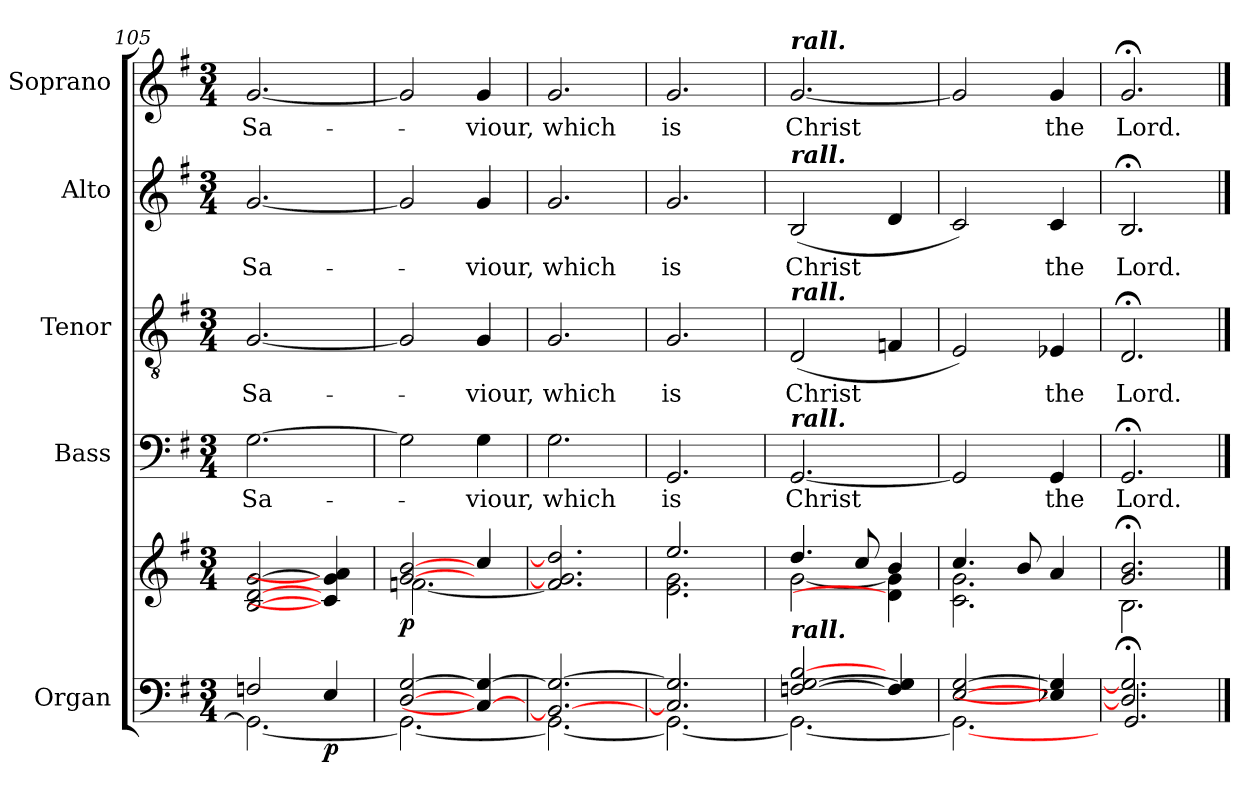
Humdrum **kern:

**kern	**kern	**dynam	**kern	**text	**kern	**text	**kern	**text	**kern	**text
*part5	*part5	*part5	*part4	*part4	*part3	*part3	*part2	*part2	*part1	*part1
*staff6	*staff5	*staff5/6	*staff4	*staff4	*staff3	*staff3	*staff2	*staff2	*staff1	*staff1
*I"Organ	*	*	*I"Bass	*	*I"Tenor	*	*I"Alto	*	*I"Soprano	*
*	*	*	*I'B	*	*I'T	*	*I'A	*	*I'S	*
*clefF4	*clefG2	*	*clefF4	*	*clefGv2	*	*clefG2	*	*clefG2	*
*k[f#]	*k[f#]	*	*k[f#]	*	*k[f#]	*	*k[f#]	*	*k[f#]	*
*G:	*G:	*	*G:	*	*G:	*	*G:	*	*G:	*
*M3/4	*M3/4	*	*M3/4	*	*M3/4	*	*M3/4	*	*M3/4	*
=105	=105	=105	=105	=105	=105	=105	=105	=105	=105	=105
*^	*	*	*	*	*	*	*	*	*	*
*	*^	*	*	*	*	*	*	*	*	*	*
!	!	!LO:N:vis=1	!	!	!	!LO:LY:b	!	!LO:LY:b	!	!LO:LY:b	!	!LO:LY:b
*	*	*	*^	*	*	*	*	*	*	*	*	*
2Fn/	2.GG\_	2.ryy	[2B/ [2d/ [2g/	2.ryy	.	[2.G\	Sa-	[2.G/	Sa-	[2.g/	Sa-	[2.g/	Sa-
!	!	!	!	!	!LO:DY:b=2	!	!	!	!	!	!	!	!
4E/	.	.	4c/] 4g/] 4a/]	.	p	.	.	.	.	.	.	.	.
=106	=106	=106	=106	=106	=106	=106	=106	=106	=106	=106	=106	=106	=106
!	!	!LO:N:vis=1	!	!	!LO:DY:b	!	!	!	!	!	!	!	!
[2D/ [2G/	2.GG\_	2.ryy	[2g/ [2b/	[2.fn\	p	2G\]	.	2G/]	.	2g/]	.	2g/]	.
!	!	!	!	!	!	!	!LO:LY:b	!	!LO:LY:b	!	!LO:LY:b	!	!LO:LY:b
4C/_ 4G/_	.	.	4cc/	.	.	4G\	viour,	4G/	viour,	4g/	viour,	4g/	viour,
=107	=107	=107	=107	=107	=107	=107	=107	=107	=107	=107	=107	=107	=107
!	!	!LO:N:vis=1	!	!	!	!	!LO:LY:b	!	!LO:LY:b	!	!LO:LY:b	!	!LO:LY:b
2.BB/_ 2.G/_	2.GG\_	2.ryy	2.ryy	2.f/] 2.g/] 2.dd/]	.	2.G\	which	2.G/	which	2.g/	which	2.g/	which
=108	=108	=108	=108	=108	=108	=108	=108	=108	=108	=108	=108	=108	=108
!	!	!LO:N:vis=1	!	!	!	!	!LO:LY:b	!	!LO:LY:b	!	!LO:LY:b	!	!LO:LY:b
2.C/] 2.G/]	2.GG\_	2.ryy	2.ee/	2.e\ 2.g\	.	2.GG/	is	2.G/	is	2.g/	is	2.g/	is
=109	=109	=109	=109	=109	=109	=109	=109	=109	=109	=109	=109	=109	=109
!	!	!	!	!	!	!	!	!	!	!	!	!LO:TX:a:Bi:t=rall.	!
!	!	!	!	!	!	!	!	!	!	!LO:TX:a:Bi:t=rall.	!	!	!
!	!	!	!	!	!	!	!	!LO:TX:a:Bi:t=rall.	!	!	!	!	!
!	!	!	!	!	!	!LO:TX:a:Bi:t=rall.	!	!	!	!	!	!	!
!LO:TX:a:Bi:t=rall.	!	!	!	!	!	!	!	!	!	!	!	!	!
!	!	!LO:N:vis=1	!	!	!	!	!LO:LY:b	!	!LO:LY:b	!	!LO:LY:b	!	!LO:LY:b
[2Fn/ [2G/ [2B/	2.GG\_	2.ryy	4.dd/	[2g\	.	[2.GG/	Christ	(<2D/	Christ	(<2B/	Christ	[2.g/	Christ
.	.	.	8cc/	.	.	.	.	.	.	.	.	.	.
4F/] 4G/]	.	.	4b/	4d\] 4g\]	.	.	.	4Fn/	.	4d/	.	.	.
=110	=110	=110	=110	=110	=110	=110	=110	=110	=110	=110	=110	=110	=110
!	!	!LO:N:vis=1	!	!	!	!	!	!	!	!	!	!	!
[2E/ [2G/	2.GG\_	2.ryy	4.cc/	2.c\ 2.g\	.	2GG/]	.	2E/)	.	2c/)	.	2g/]	.
.	.	.	8b/	.	.	.	.	.	.	.	.	.	.
!	!	!	!	!	!	!	!LO:LY:b	!	!LO:LY:b	!	!LO:LY:b	!	!LO:LY:b
4E-X/] 4G/]	.	.	4a/	.	.	4GG/	the	4E-X/	the	4c/	the	4g/	the
=111	=111	=111	=111	=111	=111	=111	=111	=111	=111	=111	=111	=111	=111
!	!	!LO:N:vis=1	!	!	!	!	!LO:LY:b	!	!LO:LY:b	!	!LO:LY:b	!	!LO:LY:b
2.D/]; 2.G/];	2.GG/	2.ryy	2.g/;< 2.b/;<	2.B\	.	2.GG;</	Lord.	2.D;</	Lord.	2.B;</	Lord.	2.g;</	Lord.
*v	*v	*v	*	*	*	*	*	*	*	*	*	*	*
*	*v	*v	*	*	*	*	*	*	*	*	*
==	==	==	==	==	==	==	==	==	==	==
*-	*-	*-	*-	*-	*-	*-	*-	*-	*-	*-
